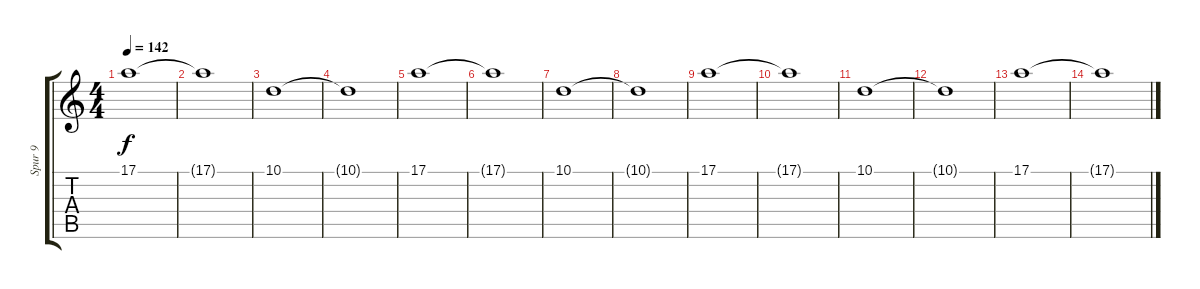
\track ("Spur 9" "Spur 9") {instrument ocarina}
\staff {score tabs}
\tuning (E4 B3 G3 D3 A2 E2) {hide}
\ts (4 4)
\tempo 142
\clef g2
\ks c
17.1.1{dy f} |
17.1{t}.1 |
10.1.1 |
10.1{t}.1 |
17.1.1 |
17.1{t}.1 |
10.1.1 |
10.1{t}.1 |
17.1.1 |
17.1{t}.1 |
10.1.1 |
10.1{t}.1 |
17.1.1 |
17.1{t}.1
